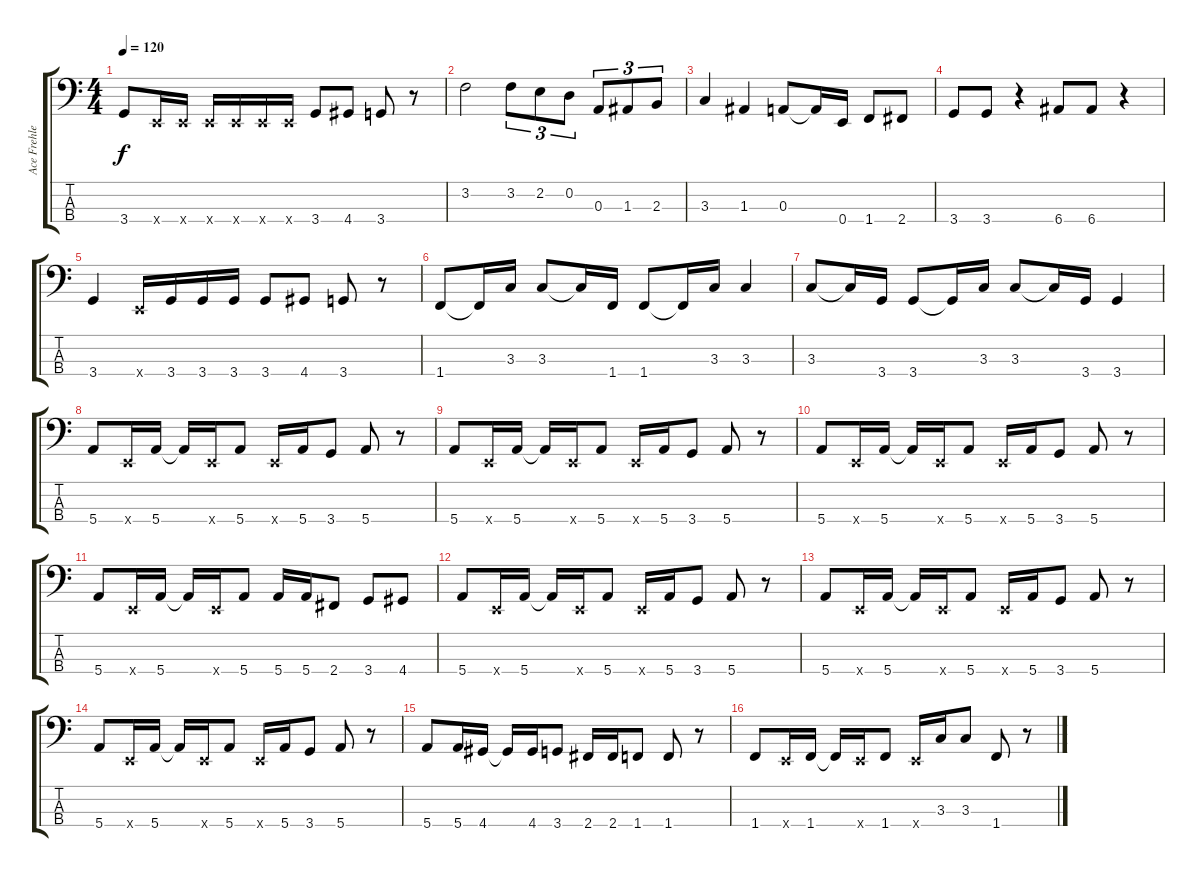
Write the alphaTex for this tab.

\track ("Ace Frehley / Bass" "Ace Frehle") {instrument electricbasspick}
\staff {score tabs}
\tuning (G2 D2 A1 E1) {hide}
\ts (4 4)
\tempo 120
\clef f4
\ks c
3.4.8{dy f} 0.4{x}.16 0.4{x}.16 0.4{x}.16 0.4{x}.16 0.4{x}.16 0.4{x}.16 3.4.8 4.4.8 3.4.8 r.8 |
3.2.2 3.2.8{tu (3 2)} 2.2.8{tu (3 2)} 0.2.8{tu (3 2)} 0.3.8{tu (3 2)} 1.3.8{tu (3 2)} 2.3.8{tu (3 2)} |
3.3.4 1.3.4 0.3.8 0.3{t}.16 0.4.16 1.4.8 2.4.8 |
3.4.8 3.4.8 r.4 6.4.8 6.4.8 r.4 |
3.4.4 0.4{x}.16 3.4.16 3.4.16 3.4.16 3.4.8 4.4.8 3.4.8 r.8 |
1.4.8 1.4{t}.16 3.3.16 3.3.8 3.3{t}.16 1.4.16 1.4.8 1.4{t}.16 3.3.16 3.3.4 |
3.3.8 3.3{t}.16 3.4.16 3.4.8 3.4{t}.16 3.3.16 3.3.8 3.3{t}.16 3.4.16 3.4.4 |
5.4.8 0.4{x}.16 5.4.16 5.4{t}.16 0.4{x}.16 5.4.8 0.4{x}.16 5.4.16 3.4.8 5.4.8 r.8 |
5.4.8 0.4{x}.16 5.4.16 5.4{t}.16 0.4{x}.16 5.4.8 0.4{x}.16 5.4.16 3.4.8 5.4.8 r.8 |
5.4.8 0.4{x}.16 5.4.16 5.4{t}.16 0.4{x}.16 5.4.8 0.4{x}.16 5.4.16 3.4.8 5.4.8 r.8 |
5.4.8 0.4{x}.16 5.4.16 5.4{t}.16 0.4{x}.16 5.4.8 5.4.16 5.4.16 2.4.8 3.4.8 4.4.8 |
5.4.8 0.4{x}.16 5.4.16 5.4{t}.16 0.4{x}.16 5.4.8 0.4{x}.16 5.4.16 3.4.8 5.4.8 r.8 |
5.4.8 0.4{x}.16 5.4.16 5.4{t}.16 0.4{x}.16 5.4.8 0.4{x}.16 5.4.16 3.4.8 5.4.8 r.8 |
5.4.8 0.4{x}.16 5.4.16 5.4{t}.16 0.4{x}.16 5.4.8 0.4{x}.16 5.4.16 3.4.8 5.4.8 r.8 |
5.4.8 5.4.16 4.4.16 4.4{t}.16 4.4.16 3.4.8 2.4.16 2.4.16 1.4.8 1.4.8 r.8 |
1.4.8 0.4{x}.16 1.4.16 1.4{t}.16 0.4{x}.16 1.4.8 0.4{x}.16 3.3.16 3.3.8 1.4.8 r.8
